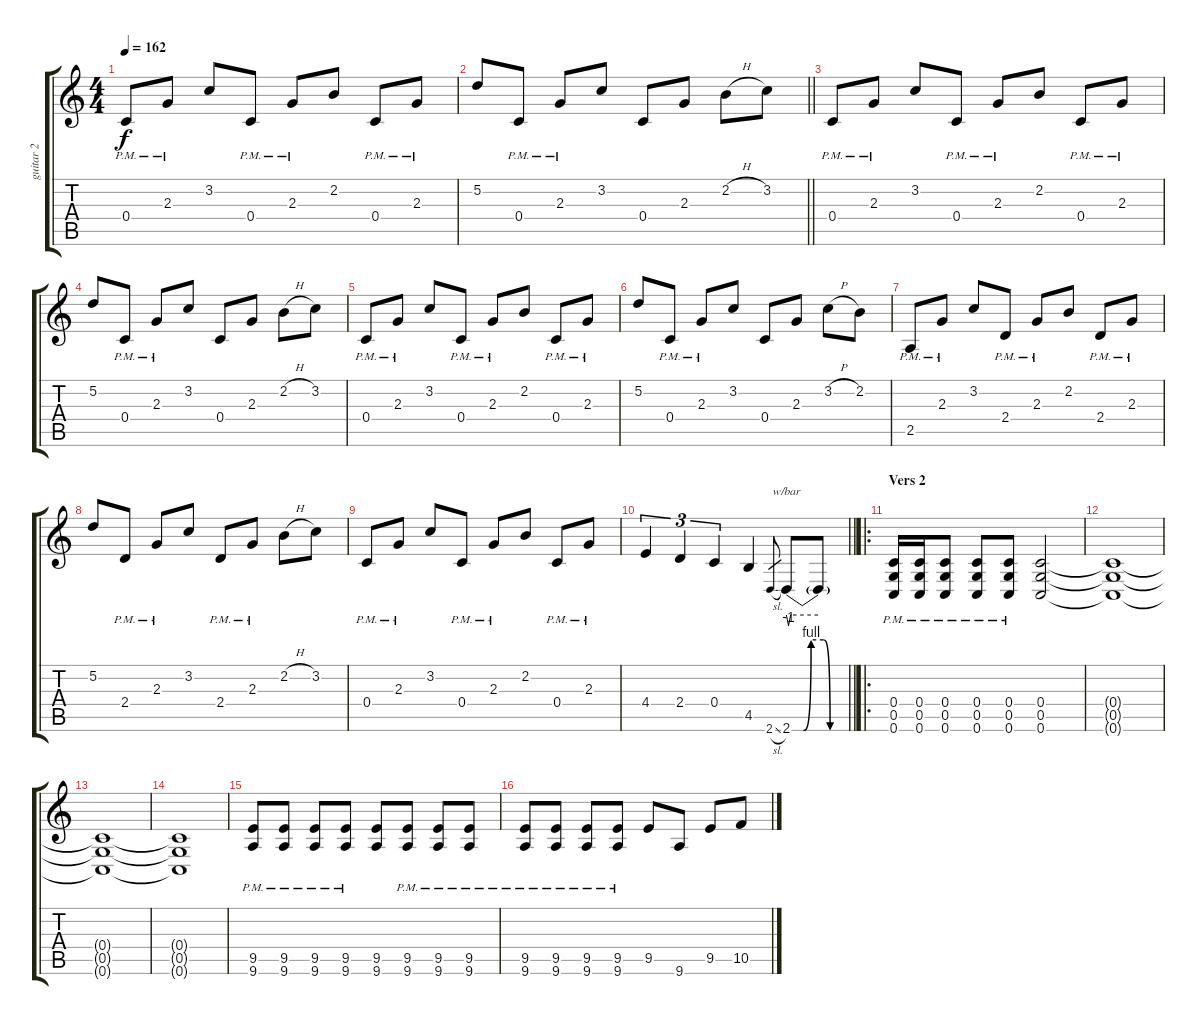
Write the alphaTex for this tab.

\track ("guitar 2" "guitar 2") {instrument distortionguitar}
\staff {score tabs}
\tuning (D4 A3 F3 C3 G2 C2) {hide}
\ts (4 4)
\tempo 162
\clef g2
\ks c
0.4{pm}.8{dy f} 2.3{pm}.8 3.2.8 0.4{pm}.8 2.3{pm}.8 2.2.8 0.4{pm}.8 2.3{pm}.8 |
\barLineRight lightlight
5.2.8 0.4{pm}.8 2.3{pm}.8 3.2.8 0.4.8 2.3.8 2.2{h}.8 3.2.8 |
0.4{pm}.8 2.3{pm}.8 3.2.8 0.4{pm}.8 2.3{pm}.8 2.2.8 0.4{pm}.8 2.3{pm}.8 |
5.2.8 0.4{pm}.8 2.3{pm}.8 3.2.8 0.4.8 2.3.8 2.2{h}.8 3.2.8 |
0.4{pm}.8 2.3{pm}.8 3.2.8 0.4{pm}.8 2.3{pm}.8 2.2.8 0.4{pm}.8 2.3{pm}.8 |
5.2.8 0.4{pm}.8 2.3{pm}.8 3.2.8 0.4.8 2.3.8 3.2{h}.8 2.2.8 |
2.5{pm}.8 2.3{pm}.8 3.2.8 2.4{pm}.8 2.3{pm}.8 2.2.8 2.4{pm}.8 2.3{pm}.8 |
5.2.8 2.4{pm}.8 2.3{pm}.8 3.2.8 2.4{pm}.8 2.3{pm}.8 2.2{h}.8 3.2.8 |
0.4{pm}.8 2.3{pm}.8 3.2.8 0.4{pm}.8 2.3{pm}.8 2.2.8 0.4{pm}.8 2.3{pm}.8 |
\barLineRight lightlight
4.4.4{tu (3 2)} 2.4.4{tu (3 2)} 0.4.4{tu (3 2)} 4.5.4 2.6{sl}.8{gr} 2.6{be (custom 0 0 7 0 12 0 20 4 33 4 40 0 60 0)}.8{tbe (custom default 0 0 4 -4 8 0 10 0 60 0)} 2.6{t}.8 |
\ro
\section ("" "Vers 2")
(0.4{pm} 0.5{pm} 0.6{pm}).16 (0.4{pm} 0.5{pm} 0.6{pm}).16 (0.4{pm} 0.5{pm} 0.6{pm}).8 (0.4{pm} 0.5{pm} 0.6{pm}).8 (0.4{pm} 0.5{pm} 0.6{pm}).8 (0.4 0.5 0.6).2 |
(0.4{t} 0.5{t} 0.6{t}).1 |
(0.4{t} 0.5{t} 0.6{t}).1 |
(0.4{t} 0.5{t} 0.6{t}).1 |
(9.5{pm} 9.6{pm}).8 (9.5{pm} 9.6{pm}).8 (9.5{pm} 9.6{pm}).8 (9.5{pm} 9.6{pm}).8 (9.5 9.6).8 (9.5{pm} 9.6{pm}).8 (9.5{pm} 9.6{pm}).8 (9.5{pm} 9.6{pm}).8 |
(9.5{pm} 9.6{pm}).8 (9.5{pm} 9.6{pm}).8 (9.5{pm} 9.6{pm}).8 (9.5{pm} 9.6{pm}).8 9.5.8 9.6.8 9.5.8 10.5.8
